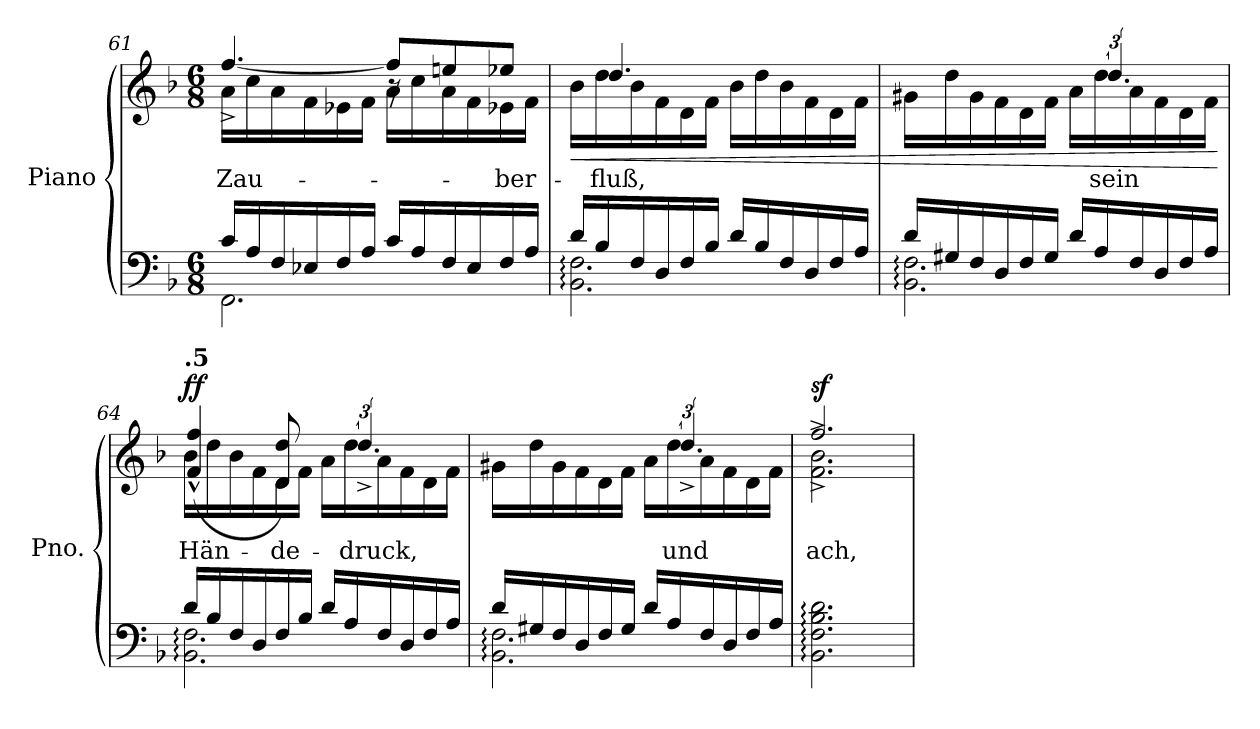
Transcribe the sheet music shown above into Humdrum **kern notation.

**kern	**kern	**text	**dynam
*part1	*part1	*part1	*part1
*staff2	*staff1	*staff1	*staff1/2
*I"Piano	*	*	*
*I'Pno.	*	*	*
*clefF4	*clefG2	*	*
*k[b-]	*k[b-]	*	*
*M6/8	*M6/8	*	*
=61	=61	=61	=61
*^	*^	*	*
!	!	!	!	!LO:LY:a	!
*	*	*	*^	*	*
16c/LL	2.FF\	16a\LL	[4.ff^/	4.ryy	Zau-	.
16A/	.	16cc\	.	.	.	.
16F/	.	16a\	.	.	.	.
16E-X/	.	16f\	.	.	.	.
16F/	.	16e-X\	.	.	.	.
16A/JJ	.	16f\JJ	.	.	.	.
16c/LL	.	16a\LL	16r	8ff/L]	.	.
16A/	.	16cc\	16ryy	.	.	.
16F/	.	16a\	8ryy	8een/	.	.
16E-/	.	16f\	.	.	.	.
*	*	*MM105	*	*	*	*
!	!	!	!	!	!LO:LY:a	!
16F/	.	16e-X\	8ryy	8ee-X/J	ber-	.
16A/JJ	.	16f\JJ	.	.	.	.
=62	=62	=62	=62	=62	=62	=62
!	!	!	!	!	!	!LO:HP:b
16d/LL	2.BB-\: 2.F\:	16b-\LL	16ryy	2.ryy	.	<
*	*	*MM113	*	*	*	*
!	!	!	!LO:N:head=solid	!	!LO:LY:a	!
16B-/	.	16dd\	4.dd/	.	fluß,	.
16F/	.	16b-\	.	.	.	.
16D/	.	16f\	.	.	.	.
16F/	.	16d\	.	.	.	.
16B-/JJ	.	16f\JJ	.	.	.	.
16d/LL	.	16b-\LL	.	.	.	.
16B-/	.	16dd\	16ryy	.	.	.
16F/	.	16b-\	8ryy	.	.	.
16D/	.	16f\	.	.	.	.
16F/	.	16d\	8ryy	.	.	.
16A/JJ	.	16f\JJ	.	.	.	.
*	*	*v	*v	*v	*	*
!!LO:LB:g=z
=63	=63	=63	=63	=63
*	*	*MM120	*	*
*	*	*^	*	*
16d/LL	2.BB-\: 2.F\:	16g#X\LL	4.ryy	.	.
16G#X/	.	16dd\	.	.	.
16F/	.	16g#\	.	.	.
16D/	.	16f\	.	.	.
16F/	.	16d\	.	.	.
16G#/JJ	.	16f\JJ	.	.	.
16d/LL	.	16a\LL	16ryy	.	.
*	*	*MM127	*	*	*
!	!	!	!LO:N:head=solid	!LO:LY:a	!
16A/	.	16dd\	6.dd/	sein	.
16F/	.	16a\	.	.	.
16D/	.	16f\	.	.	.
16F/	.	16d\	.	.	.
16A/JJ	.	16f\JJ	16ryy	.	.
*v	*v	*	*	*	*
*	*v	*v	*	*
.	.	.	[
=64	=64	=64	=64
*	*MM131	*	*
*^	*^	*	*
!	!	!LO:TX:a:B:t=.5	!	!	!
!	!	!	!	!LO:LY:a	!LO:DY:b
16d/LL	2.BB-\: 2.F\:	16b-\LL	(4f/^^ 4ff/^^	Hän-	ff
16B-/	.	16dd\	.	.	.
16F/	.	16b-\	.	.	.
16D/	.	16f\	.	.	.
!	!	!	!	!LO:LY:a	!
16F/	.	16d\	8d/ 8dd/)	-de-	.
16B-/JJ	.	16f\JJ	.	.	.
16d/LL	.	16a\LL	16ryy	.	.
*	*	*MM135	*	*	*
!	!	!	!LO:N:head=solid	!LO:LY:a	!
16A/	.	16dd\	6.dd^/	-druck,	.
16F/	.	16a\	.	.	.
16D/	.	16f\	.	.	.
16F/	.	16d\	.	.	.
16A/JJ	.	16f\JJ	16ryy	.	.
=65	=65	=65	=65	=65	=65
16d/LL	2.BB-\: 2.F\:	16g#X\LL	4.ryy	.	.
16G#X/	.	16dd\	.	.	.
16F/	.	16g#\	.	.	.
16D/	.	16f\	.	.	.
16F/	.	16d\	.	.	.
*	*	*MM120	*	*	*
16G#/JJ	.	16f\JJ	.	.	.
16d/LL	.	16a\LL	16ryy	.	.
!	!	!	!LO:N:head=solid	!LO:LY:a	!
16A/	.	16dd\	6.dd^/	und	.
*	*	*MM105	*	*	*
16F/	.	16a\	.	.	.
16D/	.	16f\	.	.	.
*	*	*MM90	*	*	*
16F/	.	16d\	.	.	.
16A/JJ	.	16f\JJ	16ryy	.	.
*v	*v	*	*	*	*
=66	=66	=66	=66	=66
*	*MM105	*	*	*
!	!	!	!LO:LY:a	!LO:DY:b
2.BB-\: 2.F\: 2.B-\: 2.d\:	2.f\^ 2.b-\^	2.ff^/	ach,	sf
*	*v	*v	*	*
=	=	=	=
*-	*-	*-	*-
